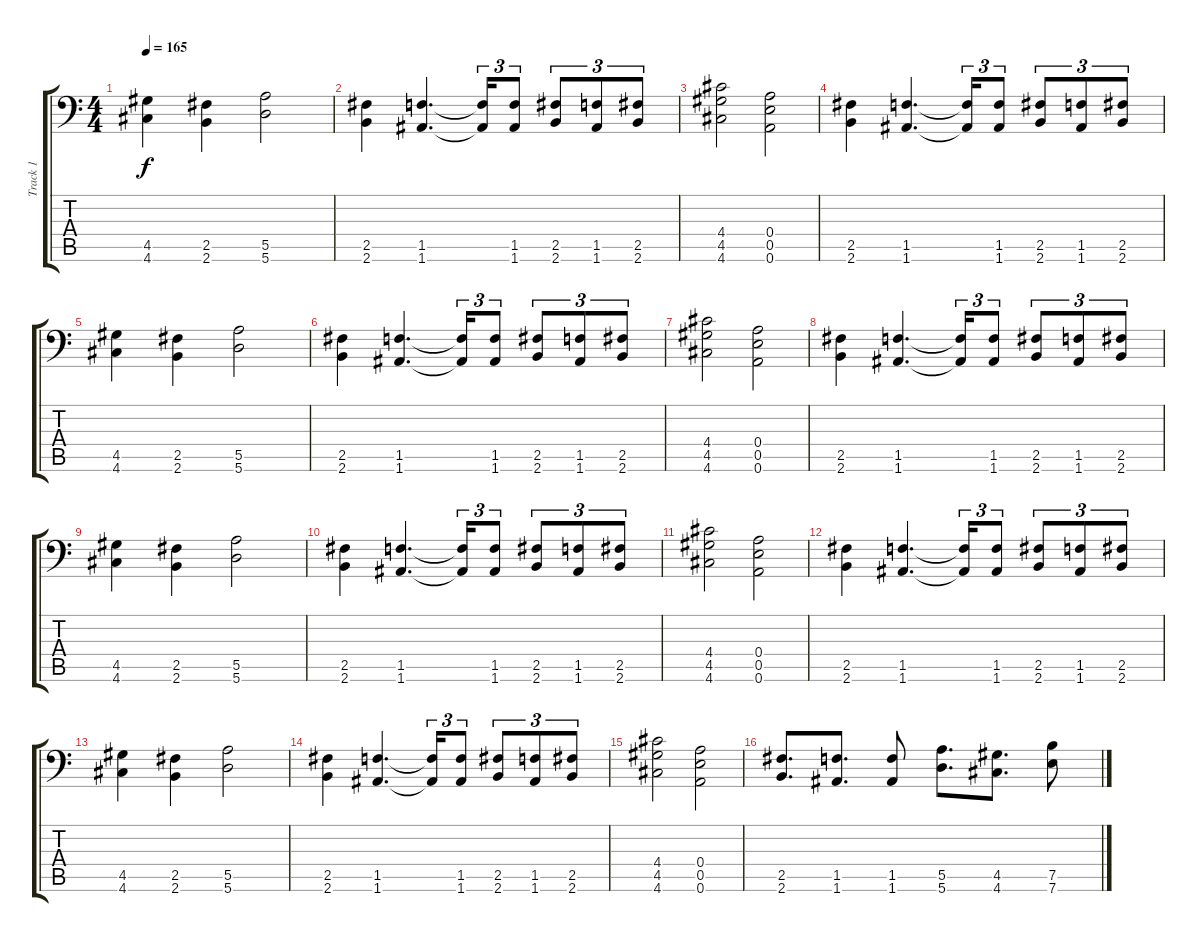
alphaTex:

\track ("Track 1" "Track 1") {instrument distortionguitar}
\staff {score tabs}
\tuning (B3 Gb3 D3 A2 E2 A1) {hide}
\ts (4 4)
\tempo 165
\clef f4
\ks c
(4.5 4.6).4{dy f} (2.5 2.6).4 (5.5 5.6).2 |
(2.5 2.6).4 (1.5 1.6).4{d} (1.5{t} 1.6{t}).16{tu (3 2)} (1.5 1.6).8{tu (3 2)} (2.5 2.6).8{tu (3 2)} (1.5 1.6).8{tu (3 2)} (2.5 2.6).8{tu (3 2)} |
(4.4 4.5 4.6).2 (0.4 0.5 0.6).2 |
(2.5 2.6).4 (1.5 1.6).4{d} (1.5{t} 1.6{t}).16{tu (3 2)} (1.5 1.6).8{tu (3 2)} (2.5 2.6).8{tu (3 2)} (1.5 1.6).8{tu (3 2)} (2.5 2.6).8{tu (3 2)} |
(4.5 4.6).4 (2.5 2.6).4 (5.5 5.6).2 |
(2.5 2.6).4 (1.5 1.6).4{d} (1.5{t} 1.6{t}).16{tu (3 2)} (1.5 1.6).8{tu (3 2)} (2.5 2.6).8{tu (3 2)} (1.5 1.6).8{tu (3 2)} (2.5 2.6).8{tu (3 2)} |
(4.4 4.5 4.6).2 (0.4 0.5 0.6).2 |
(2.5 2.6).4 (1.5 1.6).4{d} (1.5{t} 1.6{t}).16{tu (3 2)} (1.5 1.6).8{tu (3 2)} (2.5 2.6).8{tu (3 2)} (1.5 1.6).8{tu (3 2)} (2.5 2.6).8{tu (3 2)} |
(4.5 4.6).4 (2.5 2.6).4 (5.5 5.6).2 |
(2.5 2.6).4 (1.5 1.6).4{d} (1.5{t} 1.6{t}).16{tu (3 2)} (1.5 1.6).8{tu (3 2)} (2.5 2.6).8{tu (3 2)} (1.5 1.6).8{tu (3 2)} (2.5 2.6).8{tu (3 2)} |
(4.4 4.5 4.6).2 (0.4 0.5 0.6).2 |
(2.5 2.6).4 (1.5 1.6).4{d} (1.5{t} 1.6{t}).16{tu (3 2)} (1.5 1.6).8{tu (3 2)} (2.5 2.6).8{tu (3 2)} (1.5 1.6).8{tu (3 2)} (2.5 2.6).8{tu (3 2)} |
(4.5 4.6).4 (2.5 2.6).4 (5.5 5.6).2 |
(2.5 2.6).4 (1.5 1.6).4{d} (1.5{t} 1.6{t}).16{tu (3 2)} (1.5 1.6).8{tu (3 2)} (2.5 2.6).8{tu (3 2)} (1.5 1.6).8{tu (3 2)} (2.5 2.6).8{tu (3 2)} |
(4.4 4.5 4.6).2 (0.4 0.5 0.6).2 |
(2.5 2.6).8{d} (1.5 1.6).8{d} (1.5 1.6).8 (5.5 5.6).8{d} (4.5 4.6).8{d} (7.5 7.6).8
